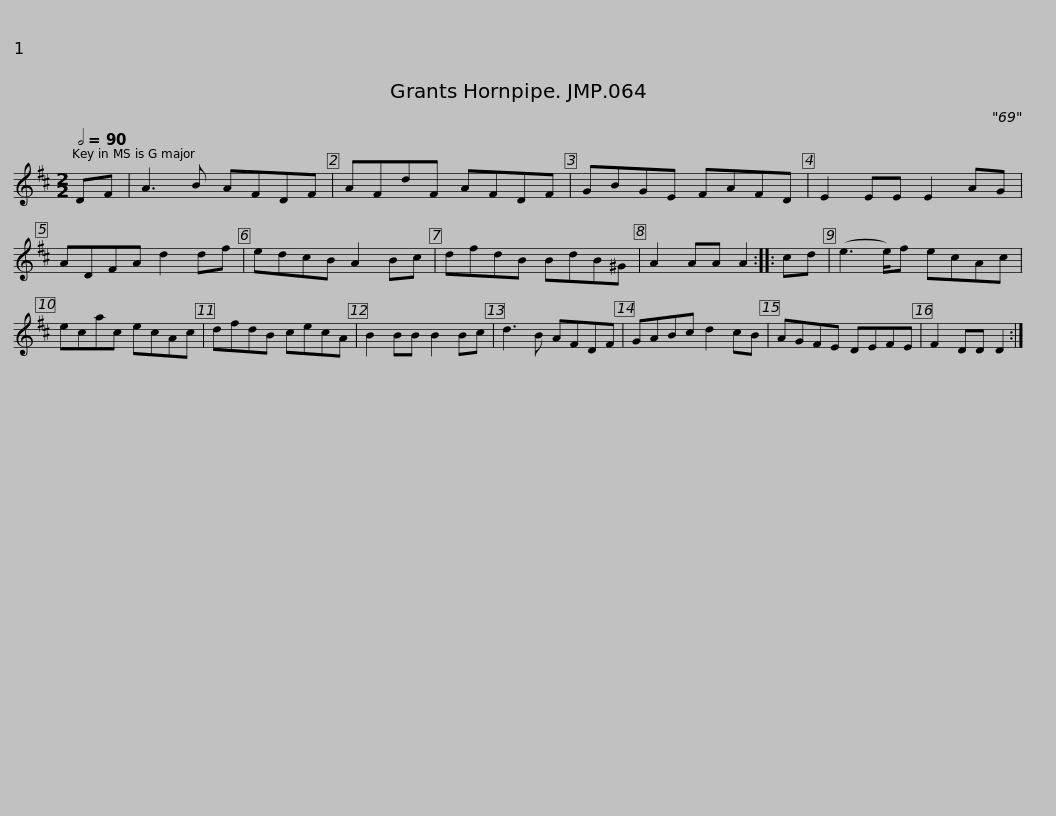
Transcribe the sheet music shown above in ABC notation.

X:1
L:1/8
Q:1/2=90
M:2/2
I:linebreak $
K:D
V:1 treble
V:1
 DF | A3 B AFDF | AFdF AFDF | GBGE FAFD | E2 EE E2 AG | %5
 ADFA d2 df | edcB A2 Bc |$ dfdB BdB^G | A2 AA A2 :: cd | %10
 (e3 e/)f ecAc | ecac ecAc | dfdB cecA |$ B2 BB B2 Bc | d3 B AFDF | %15
 GABc d2 cB | AGFE DEFE | F2 DD D2 :| %18
